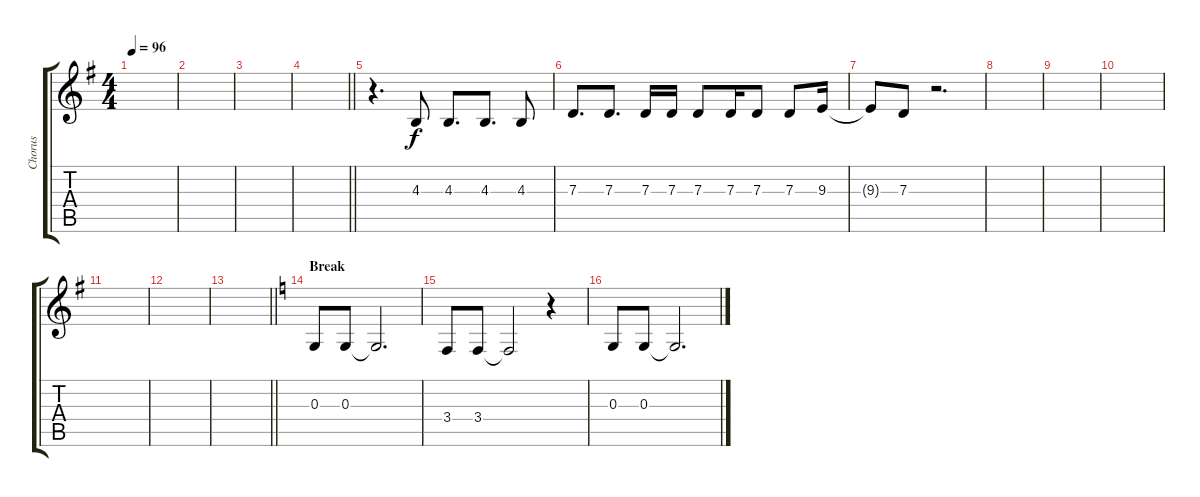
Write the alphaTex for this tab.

\track ("Chorus" "Chorus") {instrument fx5brightness}
\staff {score tabs}
\tuning (E4 B3 G3 D3 A2 E2) {hide}
\ts (4 4)
\tempo 96
\clef g2
\ks g
|
|
|
\barLineRight lightlight
|
\section ("" "")
r.4{d} 4.3.8 4.3.8{d} 4.3.8{d} 4.3.8 |
7.3.8{d} 7.3.8{d} 7.3.16 7.3.16 7.3.8 7.3.16 7.3.8 7.3.8 9.3.16 |
9.3{t}.8 7.3.8 r.2{d} |
|
|
|
|
|
\barLineRight lightlight
|
\section ("" "Break")
\ks c
0.3.8 0.3.8 0.3{t}.2{d} |
3.4.8 3.4.8 3.4{t}.2 r.4 |
0.3.8 0.3.8 0.3{t}.2{d}
